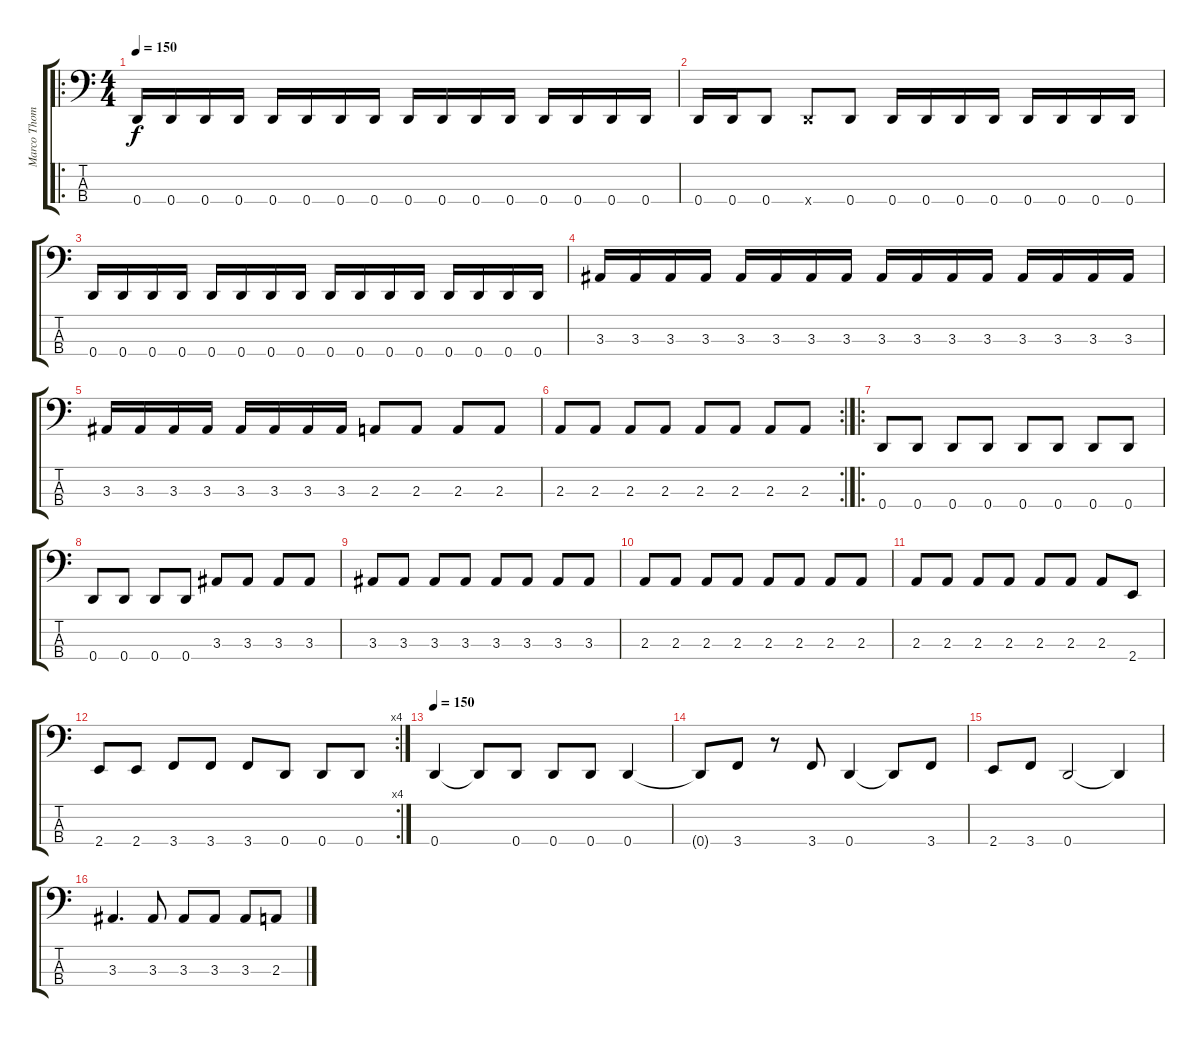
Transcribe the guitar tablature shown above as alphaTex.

\track ("Marco Thomas" "Marco Thom") {instrument electricbassfinger}
\staff {score tabs}
\tuning (F2 C2 G1 D1) {hide}
\ro
\ts (4 4)
\tempo 150
\clef f4
\ks c
0.4.16{dy f} 0.4.16 0.4.16 0.4.16 0.4.16 0.4.16 0.4.16 0.4.16 0.4.16 0.4.16 0.4.16 0.4.16 0.4.16 0.4.16 0.4.16 0.4.16 |
0.4.16 0.4.16 0.4.8 0.4{x}.8 0.4.8 0.4.16 0.4.16 0.4.16 0.4.16 0.4.16 0.4.16 0.4.16 0.4.16 |
0.4.16 0.4.16 0.4.16 0.4.16 0.4.16 0.4.16 0.4.16 0.4.16 0.4.16 0.4.16 0.4.16 0.4.16 0.4.16 0.4.16 0.4.16 0.4.16 |
3.3.16 3.3.16 3.3.16 3.3.16 3.3.16 3.3.16 3.3.16 3.3.16 3.3.16 3.3.16 3.3.16 3.3.16 3.3.16 3.3.16 3.3.16 3.3.16 |
3.3.16 3.3.16 3.3.16 3.3.16 3.3.16 3.3.16 3.3.16 3.3.16 2.3.8 2.3.8 2.3.8 2.3.8 |
\rc 2
2.3.8 2.3.8 2.3.8 2.3.8 2.3.8 2.3.8 2.3.8 2.3.8 |
\ro
0.4.8 0.4.8 0.4.8 0.4.8 0.4.8 0.4.8 0.4.8 0.4.8 |
0.4.8 0.4.8 0.4.8 0.4.8 3.3.8 3.3.8 3.3.8 3.3.8 |
3.3.8 3.3.8 3.3.8 3.3.8 3.3.8 3.3.8 3.3.8 3.3.8 |
2.3.8 2.3.8 2.3.8 2.3.8 2.3.8 2.3.8 2.3.8 2.3.8 |
2.3.8 2.3.8 2.3.8 2.3.8 2.3.8 2.3.8 2.3.8 2.4.8 |
\rc 4
2.4.8 2.4.8 3.4.8 3.4.8 3.4.8 0.4.8 0.4.8 0.4.8 |
\tempo 150
0.4.4 0.4{t}.8 0.4.8 0.4.8 0.4.8 0.4.4 |
0.4{t}.8 3.4.8 r.8 3.4.8 0.4.4 0.4{t}.8 3.4.8 |
2.4.8 3.4.8 0.4.2 0.4{t}.4 |
3.3.4{d} 3.3.8 3.3.8 3.3.8 3.3.8 2.3.8
